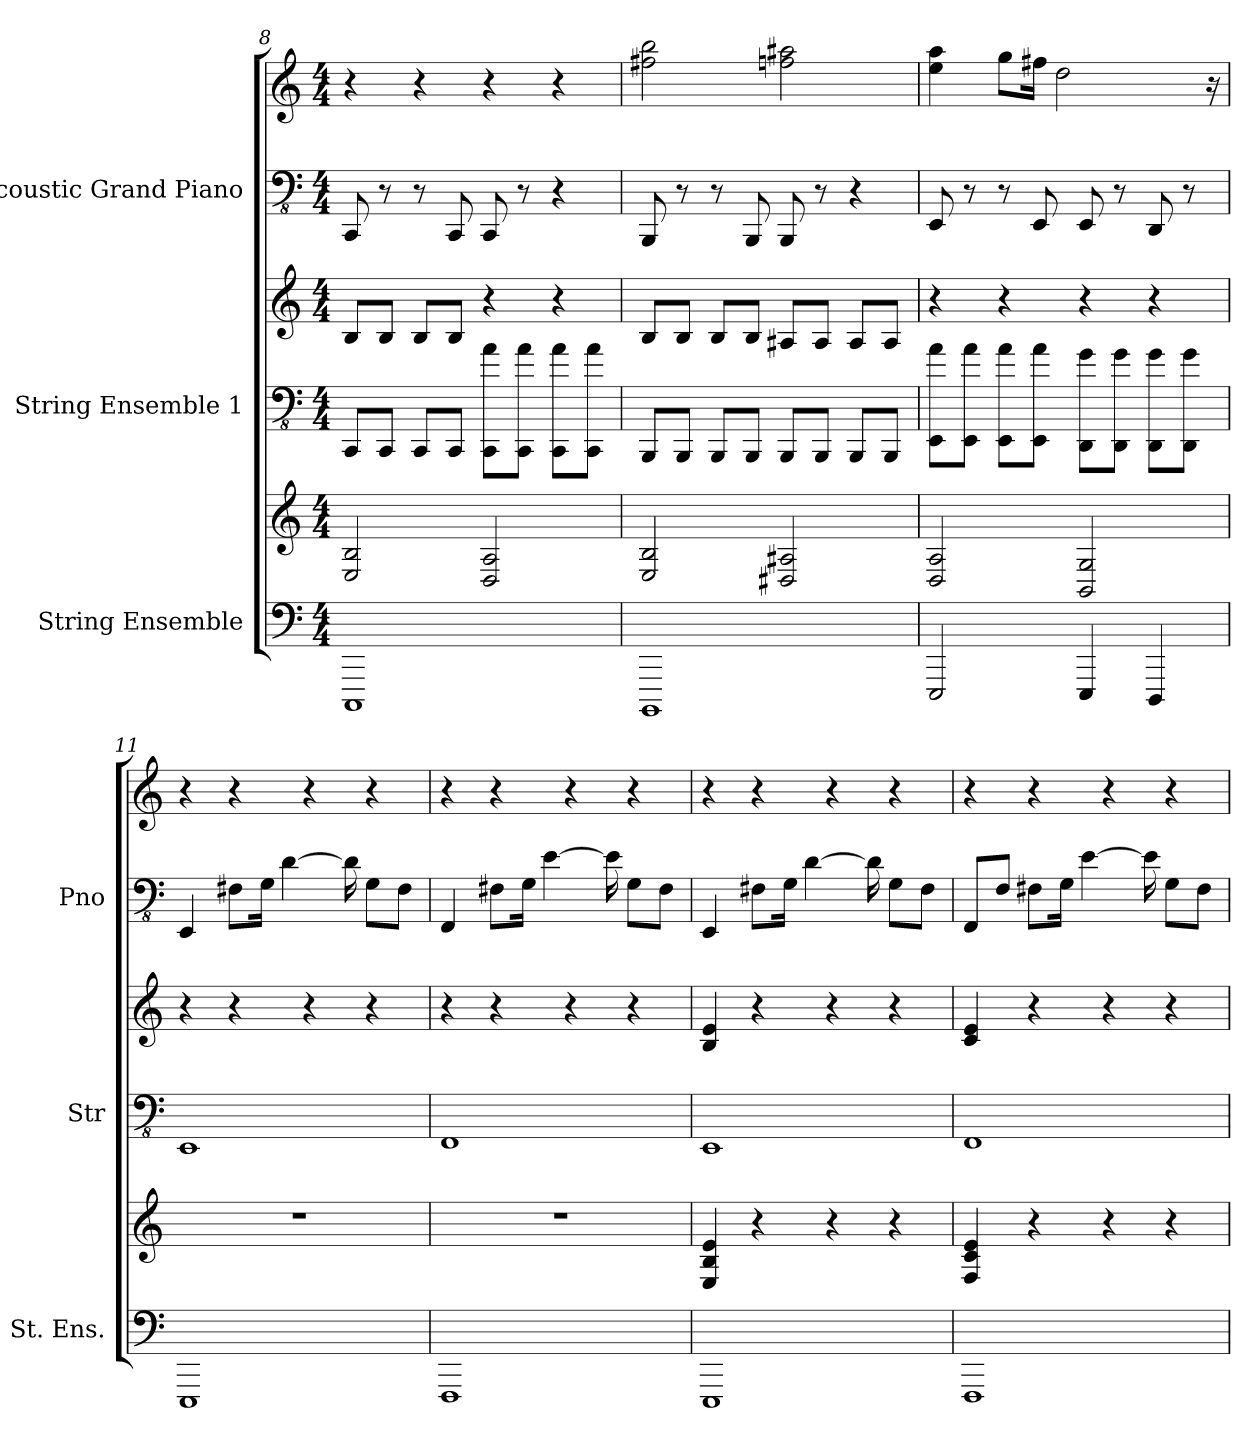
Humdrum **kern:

**kern	**kern	**kern	**kern	**kern	**kern
*part3	*part3	*part2	*part2	*part1	*part1
*staff6	*staff5	*staff4	*staff3	*staff2	*staff1
*I"String Ensemble	*	*I"String Ensemble 1	*	*I"Acoustic Grand Piano	*
*I'St. Ens.	*	*I'Str	*	*I'Pno	*
*clefF4	*clefG2	*clefFv4	*clefG2	*clefFv4	*clefG2
*k[]	*k[]	*k[]	*k[]	*k[]	*k[]
*M4/4	*M4/4	*M4/4	*M4/4	*M4/4	*M4/4
=8	=8	=8	=8	=8	=8
1CCC	2B 2E	8CCCL	8BL	8CCC	4r
.	.	8CCCJ	8BJ	8r	.
.	.	8CCCL	8BL	8r	4r
.	.	8CCCJ	8BJ	8CCC	.
.	2A 2D	8A 8CCCL	4r	8CCC	4r
.	.	8A 8CCCJ	.	8r	.
.	.	8A 8CCCL	4r	4r	4r
.	.	8A 8CCCJ	.	.	.
=9	=9	=9	=9	=9	=9
1BBBB	2B 2E	8BBBBL	8BL	8BBBB	2ff#X 2bb
.	.	8BBBBJ	8BJ	8r	.
.	.	8BBBBL	8BL	8r	.
.	.	8BBBBJ	8BJ	8BBBB	.
.	2A#X 2D#X	8BBBBL	8A#XL	8BBBB	2ffn 2aa#X
.	.	8BBBBJ	8A#J	8r	.
.	.	8BBBBL	8A#L	4r	.
.	.	8BBBBJ	8A#J	.	.
=10	=10	=10	=10	=10	=10
2EEE	2A 2D	8A 8EEEL	4r	8EEE	4ee 4aa
.	.	8A 8EEEJ	.	8r	.
.	.	8A 8EEEL	4r	8r	8ggL
.	.	8A 8EEEJ	.	8EEE	16ff#XJk
.	.	.	.	.	2dd
4EEE	2G 2BB	8G 8DDDL	4r	8EEE	.
.	.	8G 8DDDJ	.	8r	.
4DDD	.	8G 8DDDL	4r	8DDD	.
.	.	8G 8DDDJ	.	8r	.
.	.	.	.	.	16r
=11	=11	=11	=11	=11	=11
1EEE	1r	1EEE	4r	4EEE	4r
.	.	.	4r	8FF#XL	4r
.	.	.	.	16GGJk	.
.	.	.	.	[4D	.
.	.	.	4r	.	4r
.	.	.	.	16D]	.
.	.	.	4r	8GGL	4r
.	.	.	.	8FF#J	.
=12	=12	=12	=12	=12	=12
1FFF	1r	1FFF	4r	4FFF	4r
.	.	.	4r	8FF#XL	4r
.	.	.	.	16GGJk	.
.	.	.	.	[4E	.
.	.	.	4r	.	4r
.	.	.	.	16E]	.
.	.	.	4r	8GGL	4r
.	.	.	.	8FF#J	.
=13	=13	=13	=13	=13	=13
1EEE	4B 4e 4E	1EEE	4B 4e	4EEE	4r
.	4r	.	4r	8FF#XL	4r
.	.	.	.	16GGJk	.
.	.	.	.	[4D	.
.	4r	.	4r	.	4r
.	.	.	.	16D]	.
.	4r	.	4r	8GGL	4r
.	.	.	.	8FF#J	.
=14	=14	=14	=14	=14	=14
1FFF	4c 4e 4F	1FFF	4c 4e	8FFFL	4r
.	.	.	.	8FFJ	.
.	4r	.	4r	8FF#XL	4r
.	.	.	.	16GGJk	.
.	.	.	.	[4E	.
.	4r	.	4r	.	4r
.	.	.	.	16E]	.
.	4r	.	4r	8GGL	4r
.	.	.	.	8FF#J	.
=	=	=	=	=	=
*-	*-	*-	*-	*-	*-
